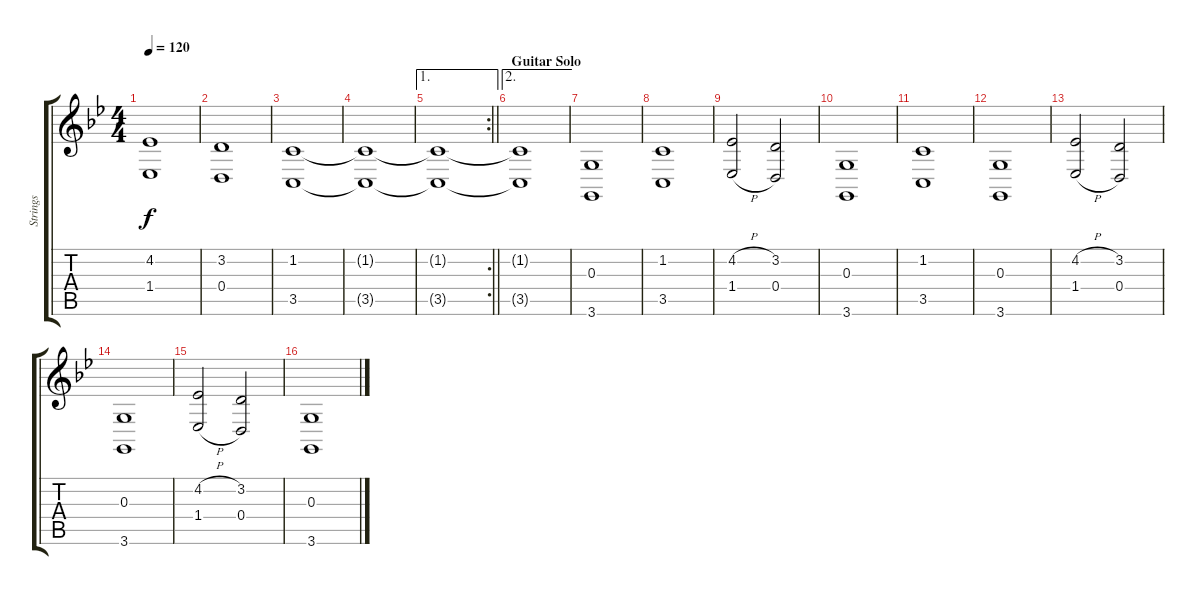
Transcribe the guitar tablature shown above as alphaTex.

\track ("Strings " "Strings ") {instrument stringensemble1}
\staff {score tabs}
\tuning (E4 B3 G3 D3 A2 E2) {hide}
\ts (4 4)
\tempo 120
\clef g2
\ks bb
(4.2 1.4).1{dy f} |
(3.2 0.4).1 |
(1.2 3.5).1 |
(1.2{t} 3.5{t}).1 |
\ae 1
\rc 2
\barLineRight lightlight
(1.2{t} 3.5{t}).1 |
\ae 2
\section ("" "Guitar Solo")
(1.2{t} 3.5{t}).1 |
(0.3 3.6).1 |
(1.2 3.5).1 |
(4.2{h} 1.4{h}).2 (3.2 0.4).2 |
(0.3 3.6).1 |
(1.2 3.5).1 |
(0.3 3.6).1 |
(4.2{h} 1.4{h}).2 (3.2 0.4).2 |
(0.3 3.6).1 |
(4.2{h} 1.4{h}).2 (3.2 0.4).2 |
(0.3 3.6).1
